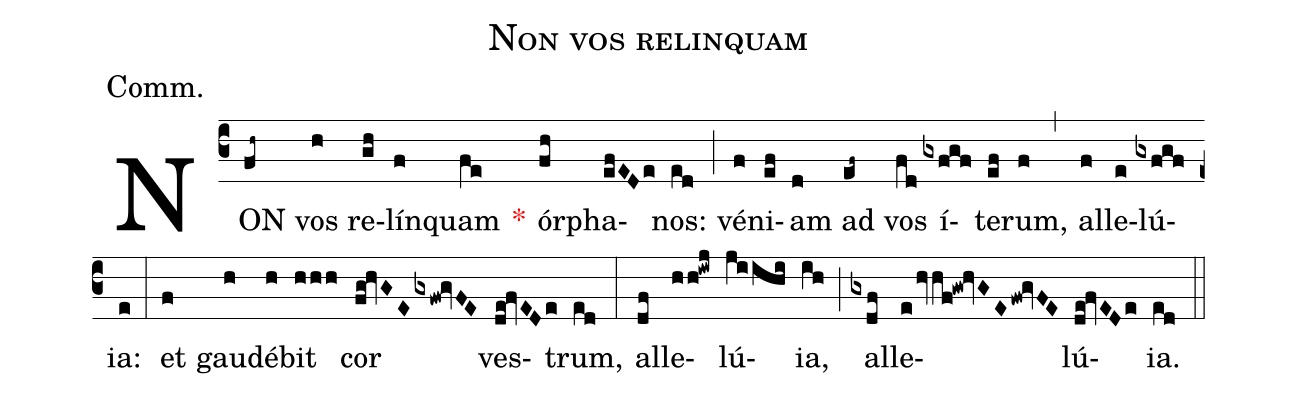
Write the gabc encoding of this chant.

name:Non vos relinquam;
annotation:Comm.;
mode:V.;
office-part:Communion;
%%
(c3) NON(fh~) vos(h) re(gh)lín(f)quam(fe) <v>\red{*}</v>() ór(fh)pha(efEDe)nos:(ed) (;) vé(f)ni(ef)am(d) ad(ef~) vos(fd) í(gxfgf)te(ef)rum,(f) (,) al(f)le(e)lú(gxfgf)ia:(e) (:) et(f) gau(h)dé(h)bit(hhh) cor(fg!hvGEgxfw!gvFE) ves(de!fvEDe)trum,(ed) (:) al(df)le(hh!iwj)lú(ji/ihi)ia,(ih) (;) al(gxdf)le(e/hvhf!gw!hvGE/fw!gvFE)lú(de!fvEDe)ia.(ed) (::)
